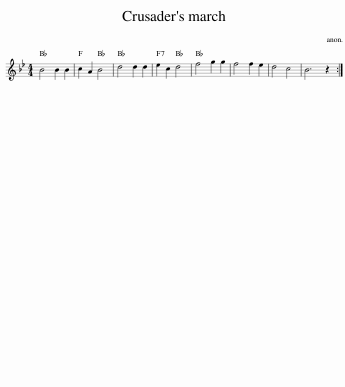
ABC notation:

X:1
L:1/8
M:4/4
I:linebreak $
K:Bb
V:1 treble
V:1
 B4 B2 B2 | c2 A2 B4 | d4 d2 d2 | e2 c2 d4 | f4 g2 g2 | %5
 f4 f2 e2 | d4 c4 | B6 z2 :| %8
